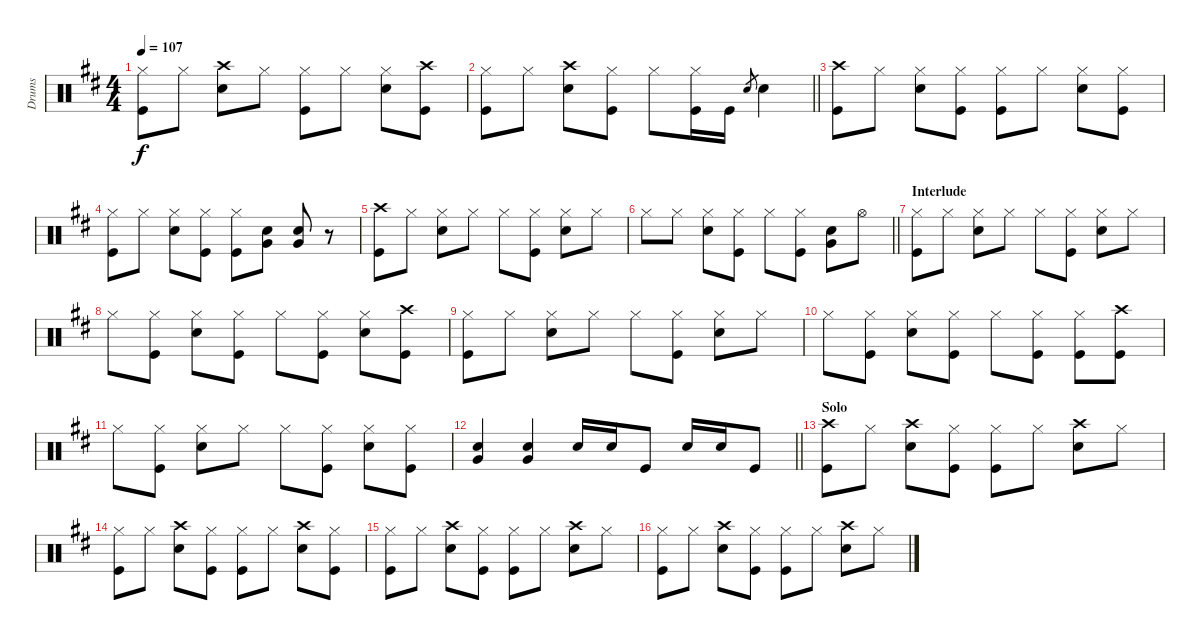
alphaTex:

\track ("Drums" "Drums") {solo instrument percussion}
\staff {score}
\articulation defaults
\ts (4 4)
\tempo 107
\clef neutral
\ks d
("Hi-Hat (closed)" "Kick (hit)").8{dy f} "Hi-Hat (closed)".8 ("Crash high (hit)" "Snare (hit) 2").8 "Hi-Hat (closed)".8 ("Hi-Hat (closed)" "Kick (hit)").8 "Hi-Hat (closed)".8 ("Hi-Hat (closed)" "Snare (hit) 2").8 ("Crash high (hit)" "Kick (hit)").8 |
\barLineRight lightlight
("Hi-Hat (closed)" "Kick (hit)").8 "Hi-Hat (closed)".8 ("Crash high (hit)" "Snare (hit) 2").8 ("Hi-Hat (closed)" "Kick (hit)").8 "Hi-Hat (closed)".8 ("Hi-Hat (closed)" "Kick (hit)").16 "Kick (hit)".16 "Snare (hit) 2".8{gr} "Snare (hit) 2".4 |
("Crash high (hit)" "Kick (hit)").8 "Hi-Hat (closed)".8 ("Hi-Hat (closed)" "Snare (hit) 2").8 ("Hi-Hat (closed)" "Kick (hit)").8 ("Hi-Hat (closed)" "Kick (hit)").8 "Hi-Hat (closed)".8 ("Hi-Hat (closed)" "Snare (hit) 2").8 ("Hi-Hat (closed)" "Kick (hit)").8 |
("Hi-Hat (closed)" "Kick (hit)").8 "Hi-Hat (closed)".8 ("Hi-Hat (closed)" "Snare (hit) 2").8 ("Hi-Hat (closed)" "Kick (hit)").8 ("Hi-Hat (closed)" "Kick (hit)").8 ("Snare (hit) 2" "Very Low Tom (hit)").8 ("Snare (hit) 2" "Very Low Tom (hit)").8 r.8 |
("Crash high (hit)" "Kick (hit)").8 "Hi-Hat (closed)".8 ("Hi-Hat (closed)" "Snare (hit) 2").8 "Hi-Hat (closed)".8 "Hi-Hat (closed)".8 ("Hi-Hat (closed)" "Kick (hit)").8 ("Hi-Hat (closed)" "Snare (hit) 2").8 "Hi-Hat (closed)".8 |
\barLineRight lightlight "Hi-Hat (closed)".8 "Hi-Hat (closed)".8
("Hi-Hat (closed)" "Snare (hit) 2").8 ("Hi-Hat (closed)" "Kick (hit)").8 "Hi-Hat (closed)".8 ("Hi-Hat (closed)" "Kick (hit)").8 ("Snare (hit) 2" "Very Low Tom (hit)").8 "Hi-Hat (open)".8 |
\section ("" "Interlude")
("Hi-Hat (closed)" "Kick (hit)").8 "Hi-Hat (closed)".8 ("Hi-Hat (closed)" "Snare (hit) 2").8 "Hi-Hat (closed)".8 "Hi-Hat (closed)".8 ("Hi-Hat (closed)" "Kick (hit)").8 ("Hi-Hat (closed)" "Snare (hit) 2").8 "Hi-Hat (closed)".8 |
"Hi-Hat (closed)".8 ("Hi-Hat (closed)" "Kick (hit)").8 ("Hi-Hat (closed)" "Snare (hit) 2").8 ("Hi-Hat (closed)" "Kick (hit)").8 "Hi-Hat (closed)".8 ("Hi-Hat (closed)" "Kick (hit)").8 ("Hi-Hat (closed)" "Snare (hit) 2").8 ("Crash high (hit)" "Kick (hit)").8 |
("Hi-Hat (closed)" "Kick (hit)").8 "Hi-Hat (closed)".8 ("Hi-Hat (closed)" "Snare (hit) 2").8 "Hi-Hat (closed)".8 "Hi-Hat (closed)".8 ("Hi-Hat (closed)" "Kick (hit)").8 ("Hi-Hat (closed)" "Snare (hit) 2").8 "Hi-Hat (closed)".8 |
"Hi-Hat (closed)".8 ("Hi-Hat (closed)" "Kick (hit)").8 ("Hi-Hat (closed)" "Snare (hit) 2").8 ("Hi-Hat (closed)" "Kick (hit)").8 "Hi-Hat (closed)".8 ("Hi-Hat (closed)" "Kick (hit)").8 ("Hi-Hat (closed)" "Kick (hit)").8 ("Crash high (hit)" "Kick (hit)").8 |
"Hi-Hat (closed)".8 ("Hi-Hat (closed)" "Kick (hit)").8 ("Hi-Hat (closed)" "Snare (hit) 2").8 "Hi-Hat (closed)".8 "Hi-Hat (closed)".8 ("Hi-Hat (closed)" "Kick (hit)").8 ("Hi-Hat (closed)" "Snare (hit) 2").8 ("Hi-Hat (closed)" "Kick (hit)").8 |
\barLineRight lightlight
("Snare (hit) 2" "Very Low Tom (hit)").4 ("Snare (hit) 2" "Very Low Tom (hit)").4 "Snare (hit) 2".16 "Snare (hit) 2".16 "Kick (hit)".8 "Snare (hit) 2".16 "Snare (hit) 2".16 "Kick (hit)".8 |
\section ("" "Solo")
("Crash high (hit)" "Kick (hit)").8 "Hi-Hat (closed)".8 ("Crash high (hit)" "Snare (hit) 2").8 ("Hi-Hat (closed)" "Kick (hit)").8 ("Hi-Hat (closed)" "Kick (hit)").8 "Hi-Hat (closed)".8 ("Crash high (hit)" "Snare (hit) 2").8 "Hi-Hat (closed)".8 |
("Hi-Hat (closed)" "Kick (hit)").8 "Hi-Hat (closed)".8 ("Crash high (hit)" "Snare (hit) 2").8 ("Hi-Hat (closed)" "Kick (hit)").8 ("Hi-Hat (closed)" "Kick (hit)").8 "Hi-Hat (closed)".8 ("Crash high (hit)" "Snare (hit) 2").8 ("Hi-Hat (closed)" "Kick (hit)").8 |
("Hi-Hat (closed)" "Kick (hit)").8 "Hi-Hat (closed)".8 ("Crash high (hit)" "Snare (hit) 2").8 ("Hi-Hat (closed)" "Kick (hit)").8 ("Hi-Hat (closed)" "Kick (hit)").8 "Hi-Hat (closed)".8 ("Crash high (hit)" "Snare (hit) 2").8 "Hi-Hat (closed)".8 |
("Hi-Hat (closed)" "Kick (hit)").8 "Hi-Hat (closed)".8 ("Crash high (hit)" "Snare (hit) 2").8 ("Hi-Hat (closed)" "Kick (hit)").8 ("Hi-Hat (closed)" "Kick (hit)").8 "Hi-Hat (closed)".8 ("Crash high (hit)" "Snare (hit) 2").8 "Hi-Hat (closed)".8
